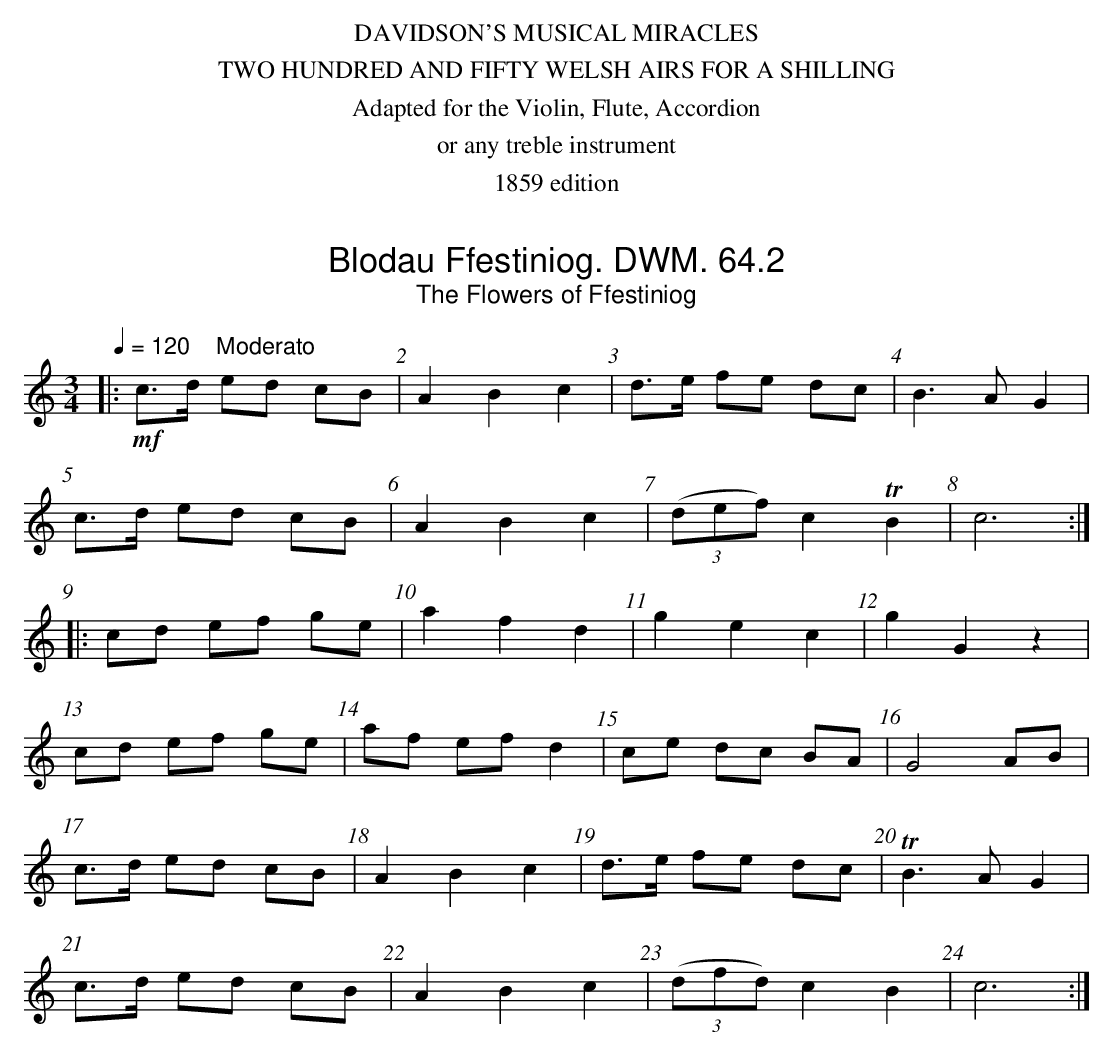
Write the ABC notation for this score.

X:1
T:Blodau Ffestiniog. DWM. 64.2
T:Flowers of Ffestiniog, The
M:3/4
L:1/8
Q:1/4=120 "    Moderato"
K:C
|:!mf!c>d ed cB|A2B2c2|d>e fe dc|B3A G2|
c>d ed cB|A2B2c2|(3(def) c2TB2|c6:|
|:cd ef ge|a2f2d2|g2e2c2|g2G2z2|
cd ef ge|af ef d2|ce dc BA|G4 AB|
c>d ed cB|A2B2c2|d>e fe dc|TB3A G2|
c>d ed cB|A2B2c2|(3(dfd) c2B2|c6:|
